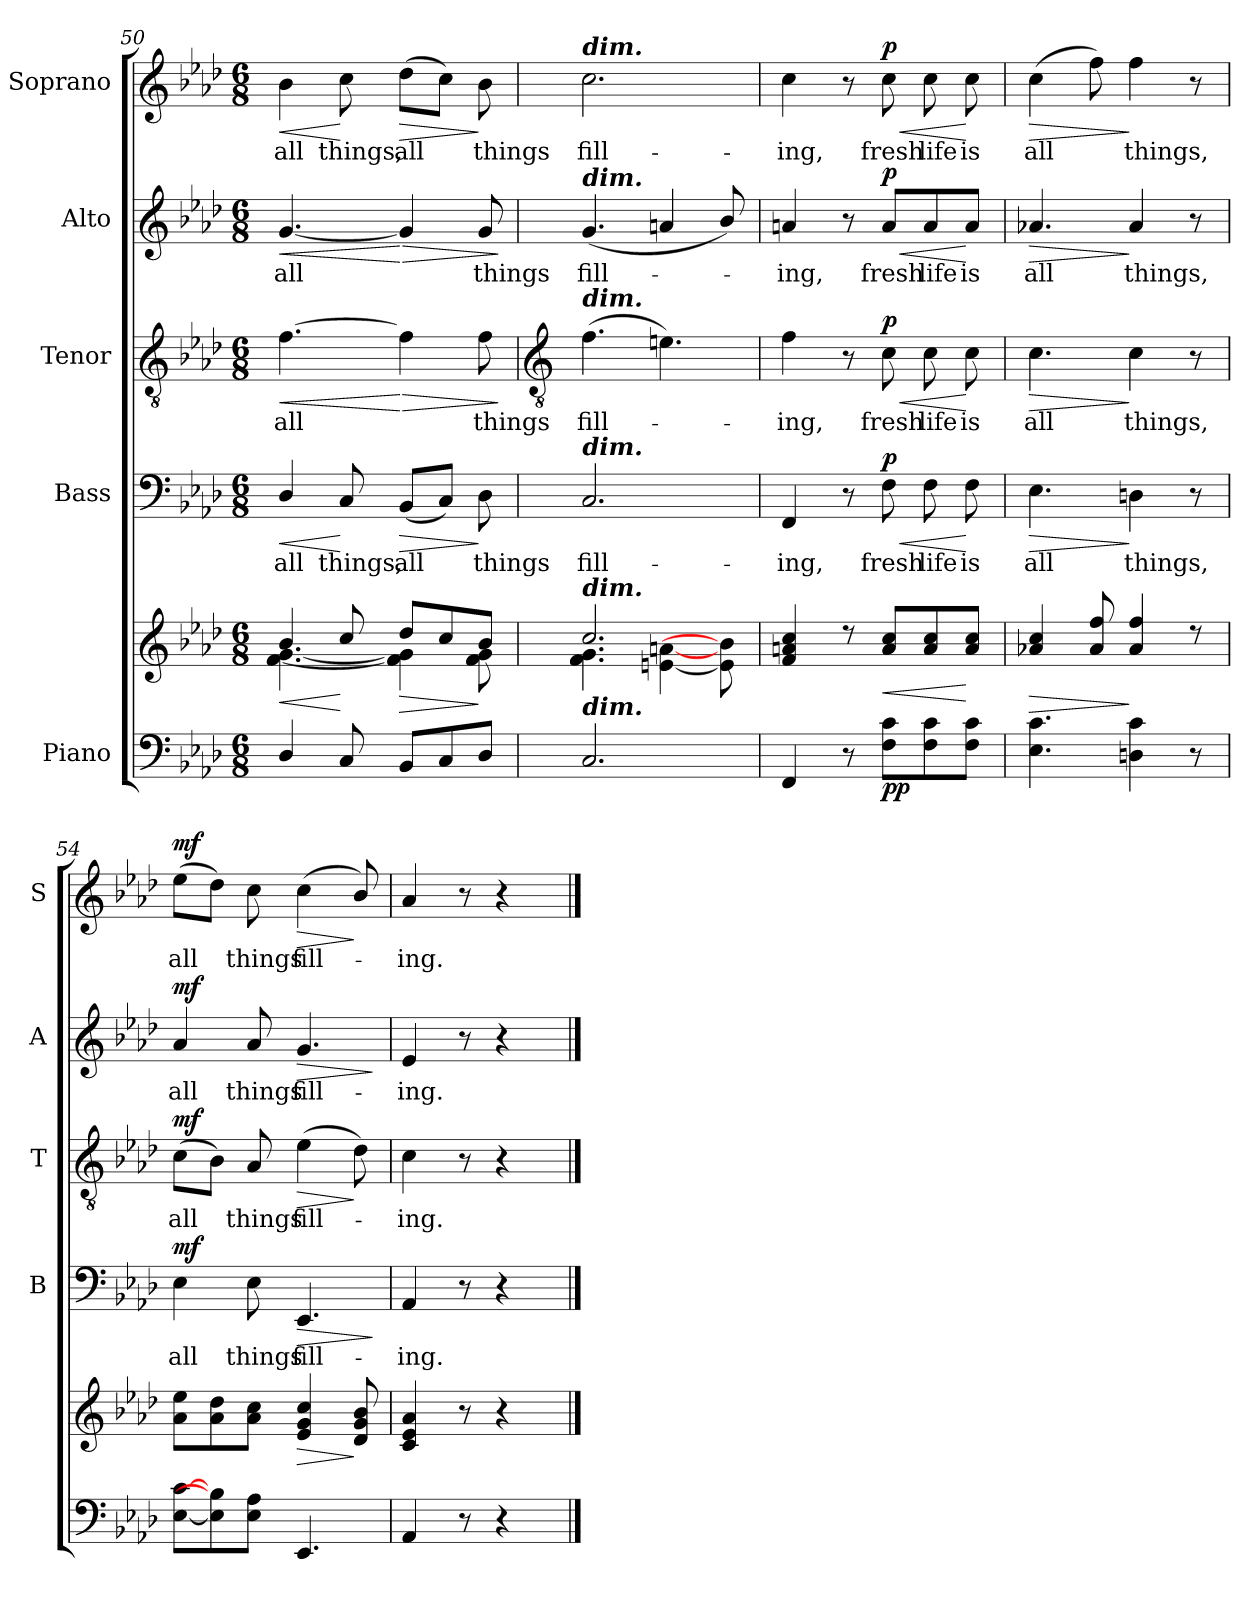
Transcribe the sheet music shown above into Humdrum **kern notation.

**kern	**kern	**dynam	**kern	**text	**dynam	**kern	**text	**dynam	**kern	**text	**dynam	**kern	**text	**dynam
*part5	*part5	*part5	*part4	*part4	*part4	*part3	*part3	*part3	*part2	*part2	*part2	*part1	*part1	*part1
*staff6	*staff5	*staff5/6	*staff4	*staff4	*staff4	*staff3	*staff3	*staff3	*staff2	*staff2	*staff2	*staff1	*staff1	*staff1
*I"Piano	*	*	*I"Bass	*	*	*I"Tenor	*	*	*I"Alto	*	*	*I"Soprano	*	*
*	*	*	*I'B	*	*	*I'T	*	*	*I'A	*	*	*I'S	*	*
*clefF4	*clefG2	*	*clefF4	*	*	*clefGv2	*	*	*clefG2	*	*	*clefG2	*	*
*k[b-e-a-d-]	*k[b-e-a-d-]	*	*k[b-e-a-d-]	*	*	*k[b-e-a-d-]	*	*	*k[b-e-a-d-]	*	*	*k[b-e-a-d-]	*	*
*A-:	*A-:	*	*A-:	*	*	*A-:	*	*	*A-:	*	*	*A-:	*	*
*M6/8	*M6/8	*	*M6/8	*	*	*M6/8	*	*	*M6/8	*	*	*M6/8	*	*
=50	=50	=50	=50	=50	=50	=50	=50	=50	=50	=50	=50	=50	=50	=50
!	!	!LO:HP:b	!	!LO:LY:b	!LO:HP:b	!	!LO:LY:b	!LO:HP:b	!	!LO:LY:b	!LO:HP:b	!	!LO:LY:b	!LO:HP:b
*	*^	*	*	*	*	*	*	*	*	*	*	*	*	*
4D-/	4b-/	[4.f\ [4.g\	<	4D-/	all	<	[4.f	all	<	[4.g	all	<	4b-	all	<
!	!	!	!	!	!LO:LY:b	!	!	!	!	!	!	!	!	!LO:LY:b	!
8C	8cc/	.	[	8C	things,	[	.	.	.	.	.	.	8cc	things,	[
!	!	!	!LO:HP:b	!	!LO:LY:b	!LO:HP:b	!	!	!LO:HP:n=1:b	!	!	!LO:HP:n=1:b	!	!LO:LY:b	!LO:HP:b
8BB-L	8dd-/L	4f\] 4g\]	>	(<8BB-L	all	>	4f]	.	[ >	4g]	.	[ >	(>8dd-L	all	>
8C	8cc/	.	.	8CJ)	.	.	.	.	.	.	.	.	8ccJ)	.	.
!	!	!	!	!	!LO:LY:b	!	!	!LO:LY:b	!	!	!LO:LY:b	!	!	!LO:LY:b	!
8D-J	8b-/J	8f\ 8g\	]	8D-	things	]	8f	things	.	8g	things	.	8b-	things	]
*	*v	*v	*	*	*	*	*	*	*	*	*	*	*	*	*
.	.	.	.	.	.	.	.	]	.	.	]	.	.	.
!!LO:LB:g=z
=51	=51	=51	=51	=51	=51	=51	=51	=51	=51	=51	=51	=51	=51	=51
*	*	*	*	*	*	*clefGv2	*	*	*	*	*	*	*	*
*	*^	*	*	*	*	*	*	*	*	*	*	*	*	*
!	!	!	!	!	!	!	!	!	!	!	!	!	!LO:TX:a:Bi:t=dim.	!	!
!	!	!	!	!	!	!	!	!	!	!LO:TX:a:Bi:t=dim.	!	!	!	!	!
!	!	!	!	!	!	!	!LO:TX:a:Bi:t=dim.	!	!	!	!	!	!	!	!
!	!	!	!	!LO:TX:a:Bi:t=dim.	!	!	!	!	!	!	!	!	!	!	!
!	!LO:TX:a:Bi:t=dim.	!	!	!	!	!	!	!	!	!	!	!	!	!	!
!LO:TX:a:Bi:t=dim.	!	!	!	!	!	!	!	!	!	!	!	!	!	!	!
!	!	!	!	!	!LO:LY:b	!	!	!LO:LY:b	!	!	!LO:LY:b	!	!	!LO:LY:b	!
2.C	2.cc/	4.f\ 4.g\	.	2.C	fill-	.	(>4.f	fill-	.	(<4.g	fill-	.	2.cc	fill-	.
.	.	[4en\ [4an\	.	.	.	.	4.en)	.	.	4an	.	.	.	.	.
.	.	8e\] 8b-\]	.	.	.	.	.	.	.	8b-/)	.	.	.	.	.
=52	=52	=52	=52	=52	=52	=52	=52	=52	=52	=52	=52	=52	=52	=52	=52
!	!	!LO:N:vis=1	!	!	!LO:LY:b	!	!	!LO:LY:b	!	!	!LO:LY:b	!	!	!LO:LY:b	!
4FF	4f 4an 4cc	2.ryy	.	4FF	-ing,	.	4f	ing,	.	4an	ing,	.	4cc	-ing,	.
8r	8r	.	.	8r	.	.	8r	.	.	8r	.	.	8r	.	.
!	!	!	!LO:HP:b	!	!LO:LY:b	!LO:HP:b	!	!LO:LY:b	!LO:HP:b	!	!LO:LY:b	!LO:HP:b	!	!LO:LY:b	!LO:HP:b
!	!	!	!LO:DY:n=1:b=2	!	!	!	!	!	!	!	!	!	!	!	!
!	!	!	!LO:DY:n=2:b	!	!	!LO:DY:n=1:b	!	!	!LO:DY:n=1:b	!	!	!LO:DY:n=1:b	!	!	!LO:DY:n=1:b
8F 8cL	8a 8ccL	.	< p p	8F	fresh	< p	8c	fresh	< p	8a/L	fresh	< p	8cc	fresh	< p
!	!	!	!	!	!LO:LY:b	!	!	!LO:LY:b	!	!	!LO:LY:b	!	!	!LO:LY:b	!
8F 8c	8a 8cc	.	.	8F	life	.	8c	life	.	8a/	life	.	8cc	life	.
!	!	!	!	!	!LO:LY:b	!	!	!LO:LY:b	!	!	!LO:LY:b	!	!	!LO:LY:b	!
8F 8cJ	8a 8ccJ	.	[	8F	is	[	8c	is	[	8a/J	is	[	8cc	is	[
=53	=53	=53	=53	=53	=53	=53	=53	=53	=53	=53	=53	=53	=53	=53	=53
!	!	!LO:N:vis=1	!LO:HP:b	!	!LO:LY:b	!LO:HP:b	!	!LO:LY:b	!LO:HP:b	!	!LO:LY:b	!LO:HP:b	!	!LO:LY:b	!LO:HP:b
4.E- 4.c	4a-X 4cc	2.ryy	>	4.E-	all	>	4.c	all	>	4.a-X	all	>	(>4cc	all	>
.	8a- 8ff	.	.	.	.	.	.	.	.	.	.	.	8ff)	.	.
!	!	!	!	!	!LO:LY:b	!	!	!LO:LY:b	!	!	!LO:LY:b	!	!	!LO:LY:b	!
4Dn 4c	4a- 4ff	.	]	4Dn	things,	]	4c	things,	]	4a-	things,	]	4ff	things,	]
8r	8r	.	.	8r	.	.	8r	.	.	8r	.	.	8r	.	.
=54	=54	=54	=54	=54	=54	=54	=54	=54	=54	=54	=54	=54	=54	=54	=54
!	!	!LO:N:vis=1	!LO:DY:b=2	!	!LO:LY:b	!	!	!LO:LY:b	!	!	!LO:LY:b	!	!	!LO:LY:b	!
!	!	!	!LO:DY:n=1:b	!	!	!LO:DY:b	!	!	!LO:DY:b	!	!	!LO:DY:b	!	!	!LO:DY:b
[8E- [8cL	8a- 8ee-L	2.ryy	mf mf	4E-	all	mf	(>8cL	all	mf	4a-	all	mf	(>8ee-L	all	mf
8E-] 8B-]	8a- 8dd-	.	.	.	.	.	8B-J)	.	.	.	.	.	8dd-J)	.	.
!	!	!	!	!	!LO:LY:b	!	!	!LO:LY:b	!	!	!LO:LY:b	!	!	!LO:LY:b	!
8E- 8A-J	8a- 8ccJ	.	.	8E-	things	.	8A-	things	.	8a-	things	.	8cc	things	.
!	!	!	!LO:HP:b	!	!LO:LY:b	!LO:HP:b	!	!LO:LY:b	!LO:HP:b	!	!LO:LY:b	!LO:HP:b	!	!LO:LY:b	!LO:HP:b
4.EE-	4e- 4g 4cc	.	>	4.EE-	fill-	>	(>4e-	fill-	>	4.g	fill-	>	(<4cc	fill-	>
.	8d-/ 8g/ 8b-/	.	]	.	.	.	8d-)	.	]	.	.	.	8b-/)	.	]
*	*v	*v	*	*	*	*	*	*	*	*	*	*	*	*	*
.	.	.	.	.	]	.	.	.	.	.	]	.	.	.
=55	=55	=55	=55	=55	=55	=55	=55	=55	=55	=55	=55	=55	=55	=55
*	*^	*	*	*	*	*	*	*	*	*	*	*	*	*
!	!	!	!	!	!LO:LY:b	!	!	!LO:LY:b	!	!	!LO:LY:b	!	!	!LO:LY:b	!
4AA-	4c 4e- 4a-	2ryy	.	4AA-	-ing.	.	4c	ing.	.	4e-	-ing.	.	4a-	ing.	.
8r	8r	.	.	8r	.	.	8r	.	.	8r	.	.	8r	.	.
4r	4r	.	.	4r	.	.	4r	.	.	4r	.	.	4r	.	.
.	.	8ryy	.	.	.	.	.	.	.	.	.	.	.	.	.
*	*v	*v	*	*	*	*	*	*	*	*	*	*	*	*	*
==	==	==	==	==	==	==	==	==	==	==	==	==	==	==
*-	*-	*-	*-	*-	*-	*-	*-	*-	*-	*-	*-	*-	*-	*-
